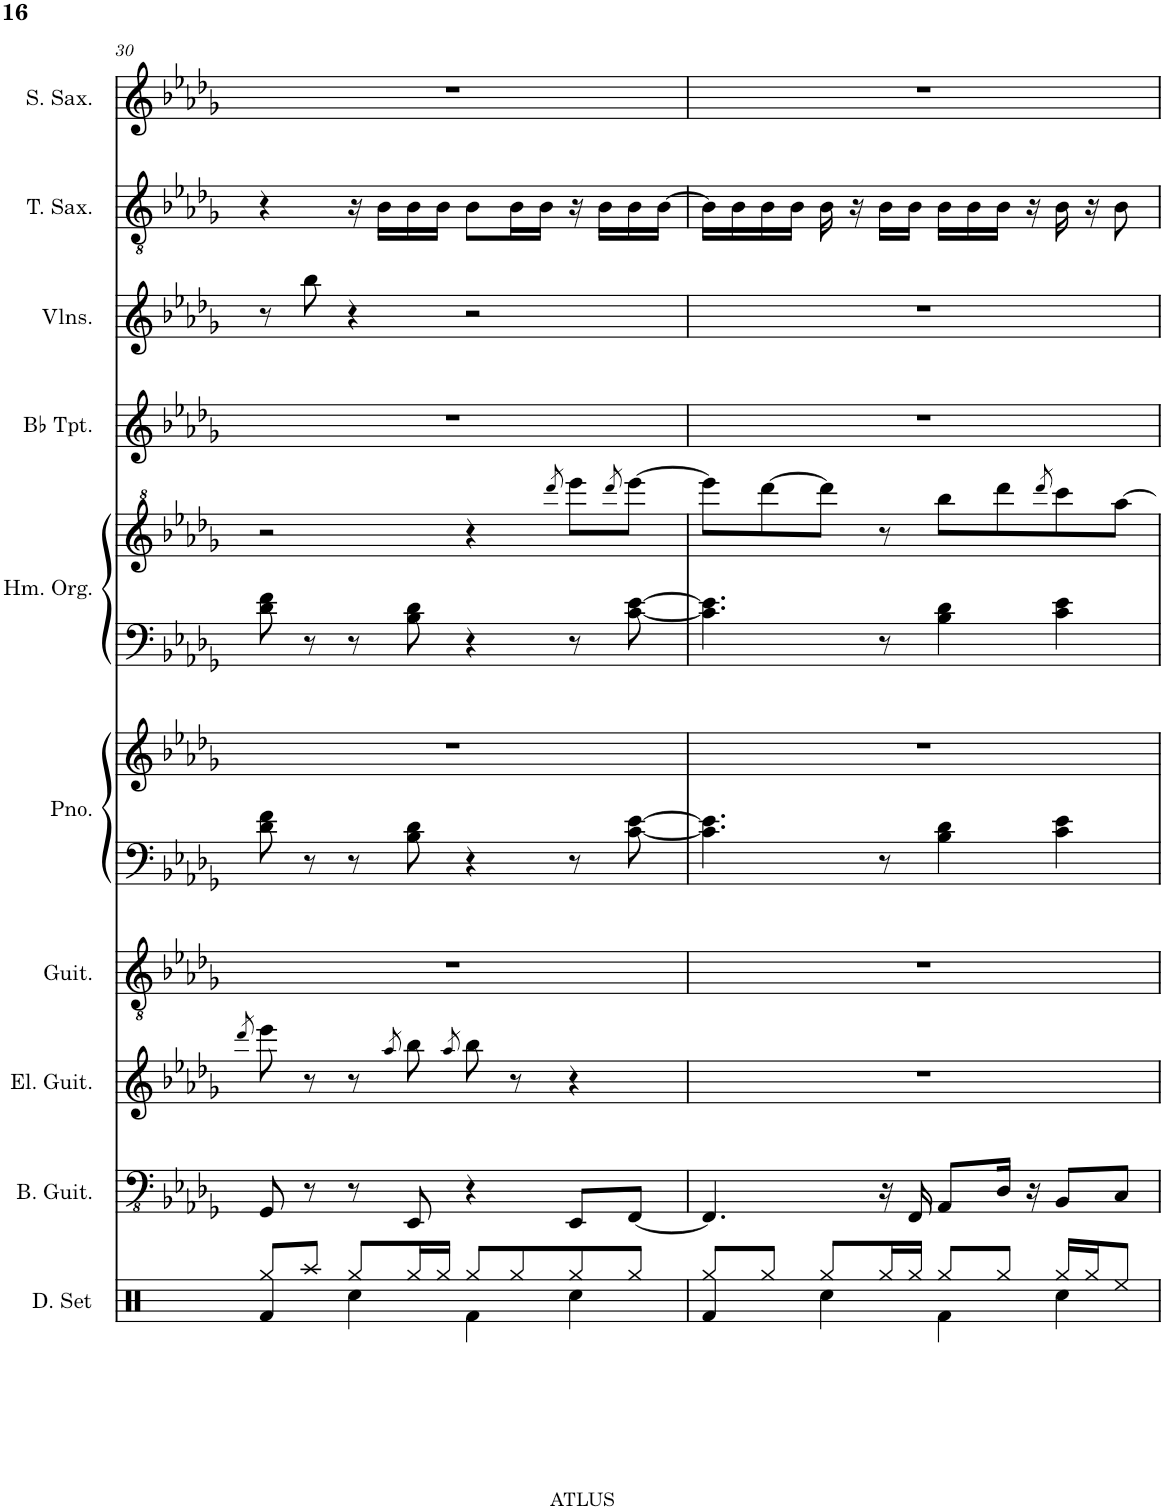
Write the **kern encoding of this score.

**kern	**kern	**kern	**kern	**kern	**kern	**kern	**kern	**kern	**kern	**kern	**kern
*part10	*part9	*part8	*part7	*part6	*part6	*part5	*part5	*part4	*part3	*part2	*part1
*staff12	*staff11	*staff10	*staff9	*staff8	*staff7	*staff6	*staff5	*staff4	*staff3	*staff2	*staff1
*I"Drumset	*I"Bass Guitar	*I"Electric Guitar	*I"Acoustic Guitar	*I"Piano	*	*I"Hammond Organ	*	*I"Bb Trumpet	*I"Violins	*I"Tenor Saxophone	*I"Soprano Saxophone
*I'D. Set	*I'B. Guit.	*I'El. Guit.	*I'Guit.	*I'Pno.	*	*I'Hm. Org.	*	*I'Bb Tpt.	*I'Vlns.	*I'T. Sax.	*I'S. Sax.
!!LO:PB:g=z
*clefX	*clefFv4	*clefG2	*clefGv2	*clefF4	*clefG2	*clefF4	*clefG^2	*clefG2	*clefG2	*clefGv2	*clefG2
*	*	*	*	*	*	*	*	*ITrd1c2	*	*ITrd8c14	*ITrd1c2
*k[]	*k[b-e-a-d-g-]	*k[b-e-a-d-g-]	*k[b-e-a-d-g-]	*k[b-e-a-d-g-]	*k[b-e-a-d-g-]	*k[b-e-a-d-g-]	*k[b-e-a-d-g-]	*k[b-e-a-d-g-]	*k[b-e-a-d-g-]	*k[b-e-a-d-g-]	*k[b-e-a-d-g-]
*M4/4	*M4/4	*M4/4	*M4/4	*M4/4	*M4/4	*M4/4	*M4/4	*M4/4	*M4/4	*M4/4	*M4/4
=30	=30	=30	=30	=30	=30	=30	=30	=30	=30	=30	=30
.	.	8qddd-/	.	.	.	.	.	.	.	.	.
*^	*	*	*	*	*	*	*	*	*	*	*
4Rf/	8Rgg/L	8GGG-/	8eee-\	1r	8d-\ 8f\	1r	8d-\ 8f\	2r	1r	8r	4r	1r
.	8Raa/J	8r	8r	.	8r	.	8r	.	.	8bb-\	.	.
8Rgg/L	4Rcc\	8r	8r	.	8r	.	8r	.	.	4r	16r	.
.	.	.	.	.	.	.	.	.	.	.	16B-\LL	.
.	.	.	8qaa-/	.	.	.	.	.	.	.	.	.
16Rgg/L	.	8EEE-/	8bb-\	.	8B-\ 8d-\	.	8B-\ 8d-\	.	.	.	16B-\	.
16Rgg/JJ	.	.	.	.	.	.	.	.	.	.	16B-\JJ	.
.	.	.	8qaa-/	.	.	.	.	.	.	.	.	.
8Rgg/L	4Rf\	4r	8bb-\	.	4r	.	4r	4r	.	2r	8B-\L	.
8Rgg/	.	.	8r	.	.	.	.	.	.	.	16B-\L	.
.	.	.	.	.	.	.	.	.	.	.	16B-\JJ	.
.	.	.	.	.	.	.	.	8qdddd-/	.	.	.	.
8Rgg/	4Rcc\	8EEE-/L	4r	.	8r	.	8r	8eeee-\L	.	.	16r	.
.	.	.	.	.	.	.	.	.	.	.	16B-\LL	.
.	.	.	.	.	.	.	.	8qdddd-/	.	.	.	.
8Rgg/J	.	[8FFF/J	.	.	[8c\ [8e-\	.	[8c\ [8e-\	[8eeee-\J	.	.	16B-\	.
.	.	.	.	.	.	.	.	.	.	.	[16B-\JJ	.
=31	=31	=31	=31	=31	=31	=31	=31	=31	=31	=31	=31	=31
4Rf/	8Rgg/L	4.FFF/]	1r	1r	4.c\] 4.e-\]	1r	4.c\] 4.e-\]	8eeee-\L]	1r	1r	16B-\LL]	1r
.	.	.	.	.	.	.	.	.	.	.	16B-\	.
.	8Rgg/J	.	.	.	.	.	.	[8dddd-\	.	.	16B-\	.
.	.	.	.	.	.	.	.	.	.	.	16B-\JJ	.
8Rgg/L	4Rcc\	.	.	.	.	.	.	8dddd-\J]	.	.	16B-\	.
.	.	.	.	.	.	.	.	.	.	.	16r	.
16Rgg/L	.	16r	.	.	8r	.	8r	8r	.	.	16B-\LL	.
16Rgg/JJ	.	16FFF/	.	.	.	.	.	.	.	.	16B-\JJ	.
8Rgg/L	4Rf\	8AAA-/L	.	.	4B-\ 4d-\	.	4B-\ 4d-\	8bbb-\L	.	.	16B-\LL	.
.	.	.	.	.	.	.	.	.	.	.	16B-\	.
8Rgg/J	.	16DD-/Jk	.	.	.	.	.	8dddd-\	.	.	16B-\JJ	.
.	.	16r	.	.	.	.	.	.	.	.	16r	.
.	.	.	.	.	.	.	.	8qdddd-/	.	.	.	.
16Rgg/LL	4Rcc\	8BBB-/L	.	.	4c\ 4e-\	.	4c\ 4e-\	8cccc\	.	.	16B-\	.
16Rgg/J	.	.	.	.	.	.	.	.	.	.	16r	.
8Ree/J	.	8CC/J	.	.	.	.	.	[8aaa-\J	.	.	8B-\	.
*v	*v	*	*	*	*	*	*	*	*	*	*	*
=	=	=	=	=	=	=	=	=	=	=	=
*-	*-	*-	*-	*-	*-	*-	*-	*-	*-	*-	*-
